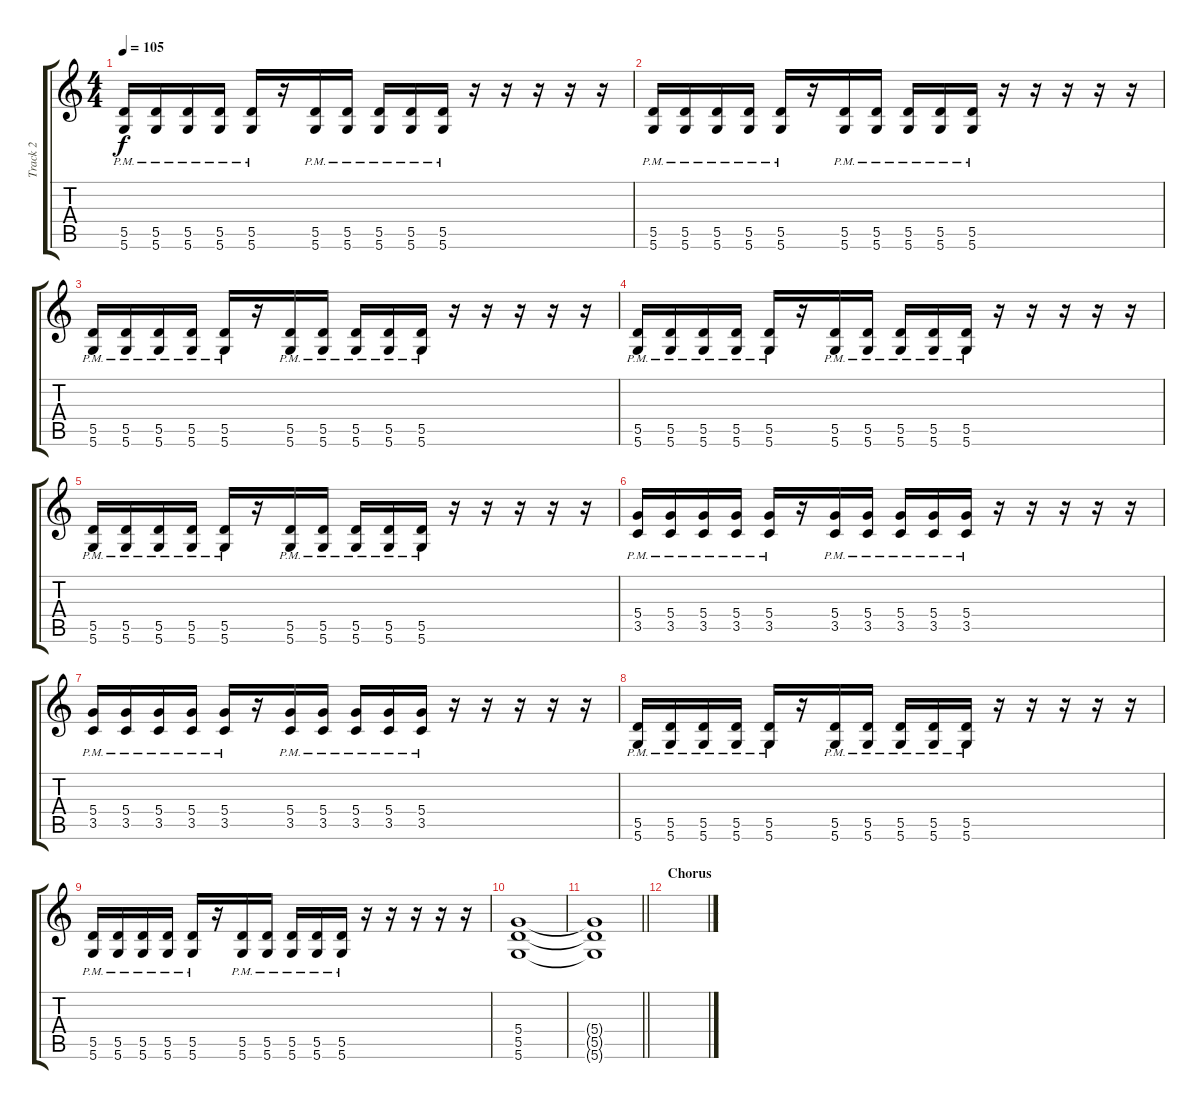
\track ("Track 2" "Track 2") {instrument distortionguitar}
\staff {score tabs}
\tuning (E4 B3 G3 D3 A2 D2) {hide}
\ts (4 4)
\tempo 105
\clef g2
\ks c
(5.5 5.6{pm}).16{dy f} (5.5{pm} 5.6{pm}).16 (5.5{pm} 5.6{pm}).16 (5.5{pm} 5.6{pm}).16 (5.5{pm} 5.6{pm}).16 r.16 (5.5{pm} 5.6{pm}).16 (5.5{pm} 5.6{pm}).16 (5.5{pm} 5.6).16 (5.5{pm} 5.6).16 (5.5{pm} 5.6).16 r.16 r.16 r.16 r.16 r.16 |
(5.5 5.6{pm}).16 (5.5{pm} 5.6{pm}).16 (5.5{pm} 5.6{pm}).16 (5.5{pm} 5.6{pm}).16 (5.5{pm} 5.6{pm}).16 r.16 (5.5{pm} 5.6{pm}).16 (5.5{pm} 5.6{pm}).16 (5.5{pm} 5.6).16 (5.5{pm} 5.6).16 (5.5{pm} 5.6).16 r.16 r.16 r.16 r.16 r.16 |
(5.5 5.6{pm}).16 (5.5{pm} 5.6{pm}).16 (5.5{pm} 5.6{pm}).16 (5.5{pm} 5.6{pm}).16 (5.5{pm} 5.6{pm}).16 r.16 (5.5{pm} 5.6{pm}).16 (5.5{pm} 5.6{pm}).16 (5.5{pm} 5.6).16 (5.5{pm} 5.6).16 (5.5{pm} 5.6).16 r.16 r.16 r.16 r.16 r.16 |
(5.5 5.6{pm}).16 (5.5{pm} 5.6{pm}).16 (5.5{pm} 5.6{pm}).16 (5.5{pm} 5.6{pm}).16 (5.5{pm} 5.6{pm}).16 r.16 (5.5{pm} 5.6{pm}).16 (5.5{pm} 5.6{pm}).16 (5.5{pm} 5.6).16 (5.5{pm} 5.6).16 (5.5{pm} 5.6).16 r.16 r.16 r.16 r.16 r.16 |
(5.5 5.6{pm}).16 (5.5{pm} 5.6{pm}).16 (5.5{pm} 5.6{pm}).16 (5.5{pm} 5.6{pm}).16 (5.5{pm} 5.6{pm}).16 r.16 (5.5{pm} 5.6{pm}).16 (5.5{pm} 5.6{pm}).16 (5.5{pm} 5.6).16 (5.5{pm} 5.6).16 (5.5{pm} 5.6).16 r.16 r.16 r.16 r.16 r.16 |
(5.4{pm} 3.5{pm}).16 (5.4{pm} 3.5{pm}).16 (5.4{pm} 3.5{pm}).16 (5.4{pm} 3.5{pm}).16 (5.4{pm} 3.5{pm}).16 r.16 (5.4{pm} 3.5{pm}).16 (5.4{pm} 3.5{pm}).16 (5.4{pm} 3.5{pm}).16 (5.4{pm} 3.5{pm}).16 (5.4{pm} 3.5{pm}).16 r.16 r.16 r.16 r.16 r.16 |
(5.4{pm} 3.5{pm}).16 (5.4{pm} 3.5{pm}).16 (5.4{pm} 3.5{pm}).16 (5.4{pm} 3.5{pm}).16 (5.4{pm} 3.5{pm}).16 r.16 (5.4{pm} 3.5{pm}).16 (5.4{pm} 3.5{pm}).16 (5.4{pm} 3.5{pm}).16 (5.4{pm} 3.5{pm}).16 (5.4{pm} 3.5{pm}).16 r.16 r.16 r.16 r.16 r.16 |
(5.5 5.6{pm}).16 (5.5{pm} 5.6{pm}).16 (5.5{pm} 5.6{pm}).16 (5.5{pm} 5.6{pm}).16 (5.5{pm} 5.6{pm}).16 r.16 (5.5{pm} 5.6{pm}).16 (5.5{pm} 5.6{pm}).16 (5.5{pm} 5.6).16 (5.5{pm} 5.6).16 (5.5{pm} 5.6).16 r.16 r.16 r.16 r.16 r.16 |
(5.5 5.6{pm}).16 (5.5{pm} 5.6{pm}).16 (5.5{pm} 5.6{pm}).16 (5.5{pm} 5.6{pm}).16 (5.5{pm} 5.6{pm}).16 r.16 (5.5{pm} 5.6{pm}).16 (5.5{pm} 5.6{pm}).16 (5.5{pm} 5.6).16 (5.5{pm} 5.6).16 (5.5{pm} 5.6).16 r.16 r.16 r.16 r.16 r.16 |
(5.4 5.5 5.6).1 |
\barLineRight lightlight
(5.4{t} 5.5{t} 5.6{t}).1 |
\section ("" "Chorus")
